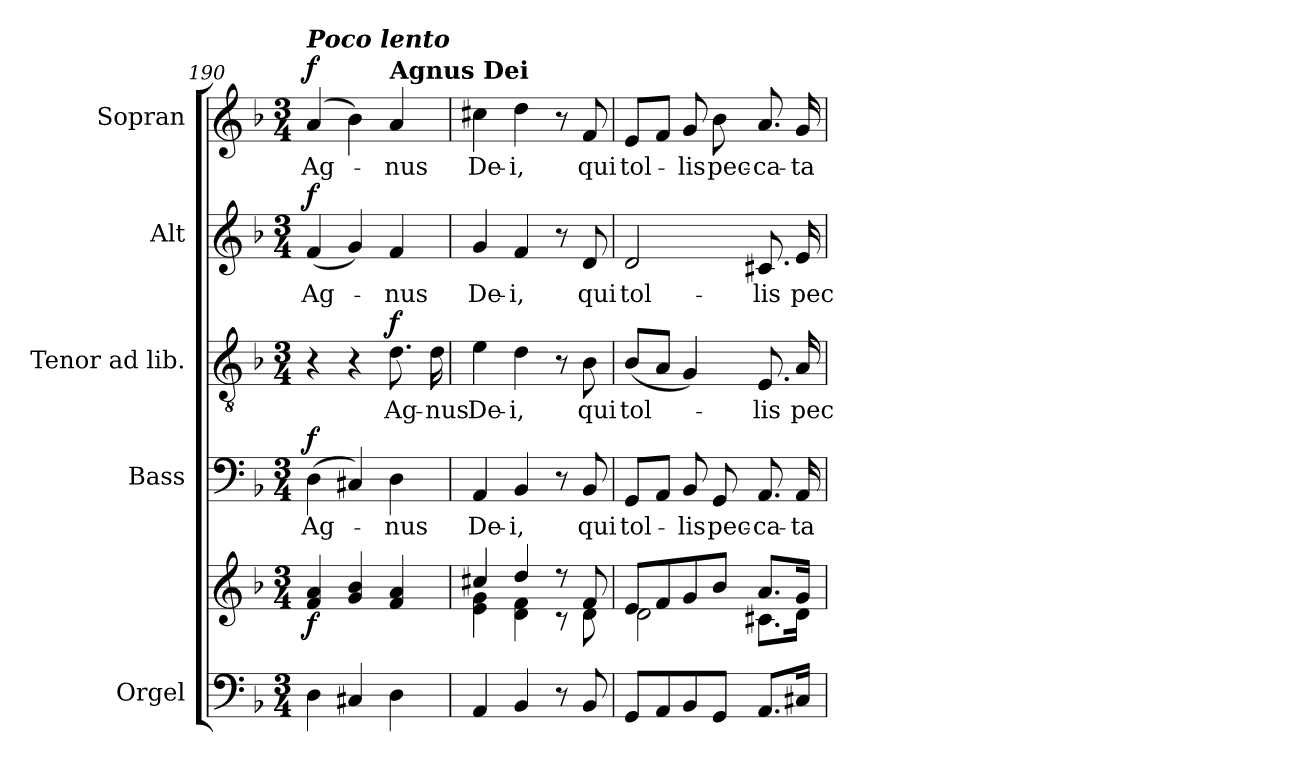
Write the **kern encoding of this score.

**kern	**kern	**dynam	**kern	**text	**dynam	**kern	**text	**dynam	**kern	**text	**dynam	**kern	**text	**dynam
*part5	*part5	*part5	*part4	*part4	*part4	*part3	*part3	*part3	*part2	*part2	*part2	*part1	*part1	*part1
*staff6	*staff5	*staff5/6	*staff4	*staff4	*staff4	*staff3	*staff3	*staff3	*staff2	*staff2	*staff2	*staff1	*staff1	*staff1
*I"Orgel	*	*	*I"Bass	*	*	*I"Tenor ad lib.	*	*	*I"Alt	*	*	*I"Sopran	*	*
*I'Org.	*	*	*I'B	*	*	*I'T	*	*	*I'A	*	*	*I'S	*	*
!!LO:PB:g=z
*clefF4	*clefG2	*	*clefF4	*	*	*clefGv2	*	*	*clefG2	*	*	*clefG2	*	*
*k[b-]	*k[b-]	*	*k[b-]	*	*	*k[b-]	*	*	*k[b-]	*	*	*k[b-]	*	*
*F:	*F:	*	*F:	*	*	*F:	*	*	*F:	*	*	*F:	*	*
*M3/4	*M3/4	*	*M3/4	*	*	*M3/4	*	*	*M3/4	*	*	*M3/4	*	*
=190	=190	=190	=190	=190	=190	=190	=190	=190	=190	=190	=190	=190	=190	=190
!	!	!	!	!	!	!	!	!	!	!	!	!LO:TX:a:Bi:t=Poco lento	!	!
!	!	!LO:DY:b	!	!LO:LY:b	!LO:DY:a	!	!	!	!	!LO:LY:b	!LO:DY:a	!	!LO:LY:b	!LO:DY:a
4D\	4f/ 4a/	f	(>4D\	Ag-	f	4r	.	.	(<4f/	Ag-	f	(4a/	Ag-	f
4C#X/	4g/ 4b-/	.	4C#X/)	.	.	4r	.	.	4g/)	.	.	4b-\)	.	.
!	!	!	!	!	!	!	!	!	!	!	!	!LO:TX:a:B:t=Agnus Dei	!	!
!	!	!	!	!LO:LY:b	!	!	!LO:LY:b	!LO:DY:a	!	!LO:LY:b	!	!	!LO:LY:b	!
4D\	4f/ 4a/	.	4D\	-nus	.	8.d\	Ag-	f	4f/	-nus	.	4a/	-nus	.
!	!	!	!	!	!	!	!LO:LY:b	!	!	!	!	!	!	!
.	.	.	.	.	.	16d\	-nus	.	.	.	.	.	.	.
=191	=191	=191	=191	=191	=191	=191	=191	=191	=191	=191	=191	=191	=191	=191
*	*^	*	*	*	*	*	*	*	*	*	*	*	*	*
!	!	!	!	!	!LO:LY:b	!	!	!LO:LY:b	!	!	!LO:LY:b	!	!	!LO:LY:b	!
4AA/	4cc#X/	4e\ 4g\	.	4AA/	De-	.	4e\	De-	.	4g/	De-	.	4cc#X\	De-	.
!	!	!	!	!	!LO:LY:b	!	!	!LO:LY:b	!	!	!LO:LY:b	!	!	!LO:LY:b	!
4BB-/	4dd/	4d\ 4f\	.	4BB-/	-i,	.	4d\	-i,	.	4f/	-i,	.	4dd\	-i,	.
8r	8r	8r	.	8r	.	.	8r	.	.	8r	.	.	8r	.	.
!	!	!	!	!	!LO:LY:b	!	!	!LO:LY:b	!	!	!LO:LY:b	!	!	!LO:LY:b	!
8BB-/	8f/	8d\	.	8BB-/	qui	.	8B-\	qui	.	8d/	qui	.	8f/	qui	.
=192	=192	=192	=192	=192	=192	=192	=192	=192	=192	=192	=192	=192	=192	=192	=192
!	!	!	!	!	!LO:LY:b	!	!	!LO:LY:b	!	!	!LO:LY:b	!	!	!LO:LY:b	!
8GG/L	8e/L	2d\	.	8GG/L	tol-	.	(<8B-/L	tol-	.	2d/	tol-	.	8e/L	tol-	.
8AA/	8f/	.	.	8AA/J	.	.	8A/J	.	.	.	.	.	8f/J	.	.
!	!	!	!	!	!LO:LY:b	!	!	!	!	!	!	!	!	!LO:LY:b	!
8BB-/	8g/	.	.	8BB-/	-lis	.	4G/)	.	.	.	.	.	8g/	-lis	.
!	!	!	!	!	!LO:LY:b	!	!	!	!	!	!	!	!	!LO:LY:b	!
8GG/J	8b-/J	.	.	8GG/	pec-	.	.	.	.	.	.	.	8b-\	pec-	.
!	!	!	!	!	!LO:LY:b	!	!	!LO:LY:b	!	!	!LO:LY:b	!	!	!LO:LY:b	!
8.AA/L	8.a/L	8.c#X\L	.	8.AA/	-ca-	.	8.E/	-lis	.	8.c#X/	-lis	.	8.a/	-ca-	.
!	!	!	!	!	!LO:LY:b	!	!	!LO:LY:b	!	!	!LO:LY:b	!	!	!LO:LY:b	!
16C#X/Jk	16g/Jk	16d\Jk	.	16AA/	-ta	.	16A/	pec-	.	16e/	pec-	.	16g/	-ta	.
*	*v	*v	*	*	*	*	*	*	*	*	*	*	*	*	*
=	=	=	=	=	=	=	=	=	=	=	=	=	=	=
*-	*-	*-	*-	*-	*-	*-	*-	*-	*-	*-	*-	*-	*-	*-
